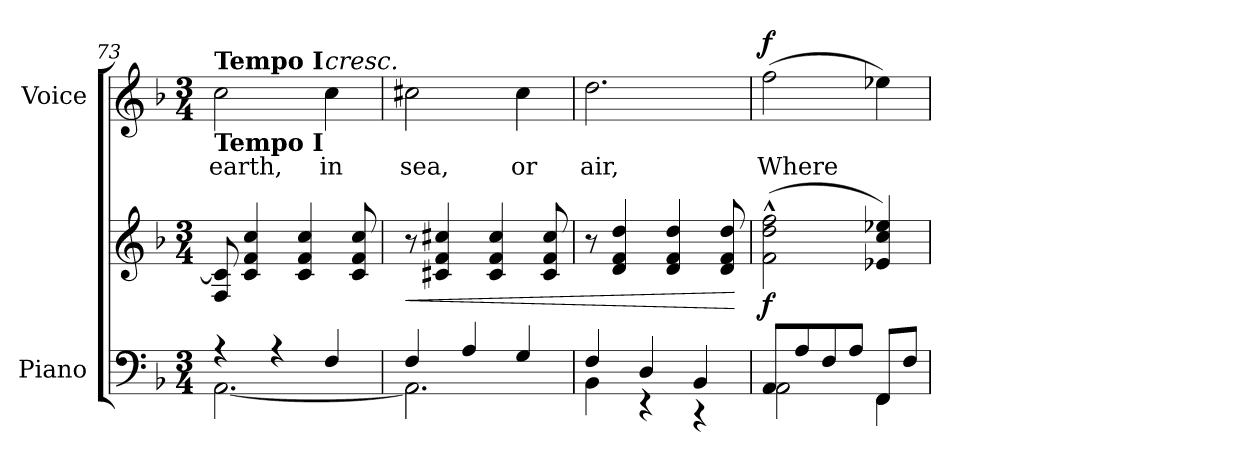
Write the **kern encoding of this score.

**kern	**kern	**dynam	**kern	**text	**dynam
*part2	*part2	*part2	*part1	*part1	*part1
*staff3	*staff2	*staff2/3	*staff1	*staff1	*staff1
*I"Piano	*	*	*I"Voice	*	*
*I'Pno	*	*	*	*	*
*clefF4	*clefG2	*	*clefG2	*	*
*k[b-]	*k[b-]	*	*k[b-]	*	*
*M3/4	*M3/4	*	*M3/4	*	*
=73	=73	=73	=73	=73	=73
*^	*	*	*	*	*
!	!	!	!	!LO:TX:a:B:t=Tempo I	!	!
!	!	!	!	!LO:TX:b:B:t=Tempo I	!	!
4r	[2.AA\	8F/ 8c/]	.	2cc\	earth,	.
.	.	4c/ 4f/ 4cc/	.	.	.	.
4r	.	.	.	.	.	.
.	.	4c/ 4f/ 4cc/	.	.	.	.
!	!	!	!	!LO:TX:a:i:t=cresc.	!	!
4F/	.	.	.	4cc\	in	.
.	.	8c/ 8f/ 8cc/	.	.	.	.
=74	=74	=74	=74	=74	=74	=74
!	!	!	!LO:HP:b	!	!	!
4F/	2.AA\]	8r	<	2cc#X\	sea,	.
.	.	4c#X/ 4f/ 4cc#X/	.	.	.	.
4A/	.	.	.	.	.	.
.	.	4c#/ 4f/ 4cc#/	.	.	.	.
4G/	.	.	.	4cc#\	or	.
.	.	8c#/ 8f/ 8cc#/	.	.	.	.
=75	=75	=75	=75	=75	=75	=75
4F/	4BB-\	8r	.	2.dd\	air,	.
.	.	4d/ 4f/ 4dd/	.	.	.	.
4D/	4r	.	.	.	.	.
.	.	4d/ 4f/ 4dd/	.	.	.	.
4BB-/	4r	.	.	.	.	.
.	.	8d/ 8f/ 8dd/	.	.	.	.
*v	*v	*	*	*	*	*
.	.	[	.	.	.
=76	=76	=76	=76	=76	=76
*^	*	*	*	*	*
!	!	!	!LO:DY:b	!	!	!LO:DY:a
8AA/L	2AA\	(2f\^^ 2dd\^^ 2ff\^^	f	(2ff\	Where	f
8A/	.	.	.	.	.	.
8F/	.	.	.	.	.	.
8A/J	.	.	.	.	.	.
8FF/L	4FF\	4e-X/ 4cc/ 4ee-X/)	.	4ee-X\)	.	.
8F/J	.	.	.	.	.	.
*v	*v	*	*	*	*	*
=	=	=	=	=	=
*-	*-	*-	*-	*-	*-
